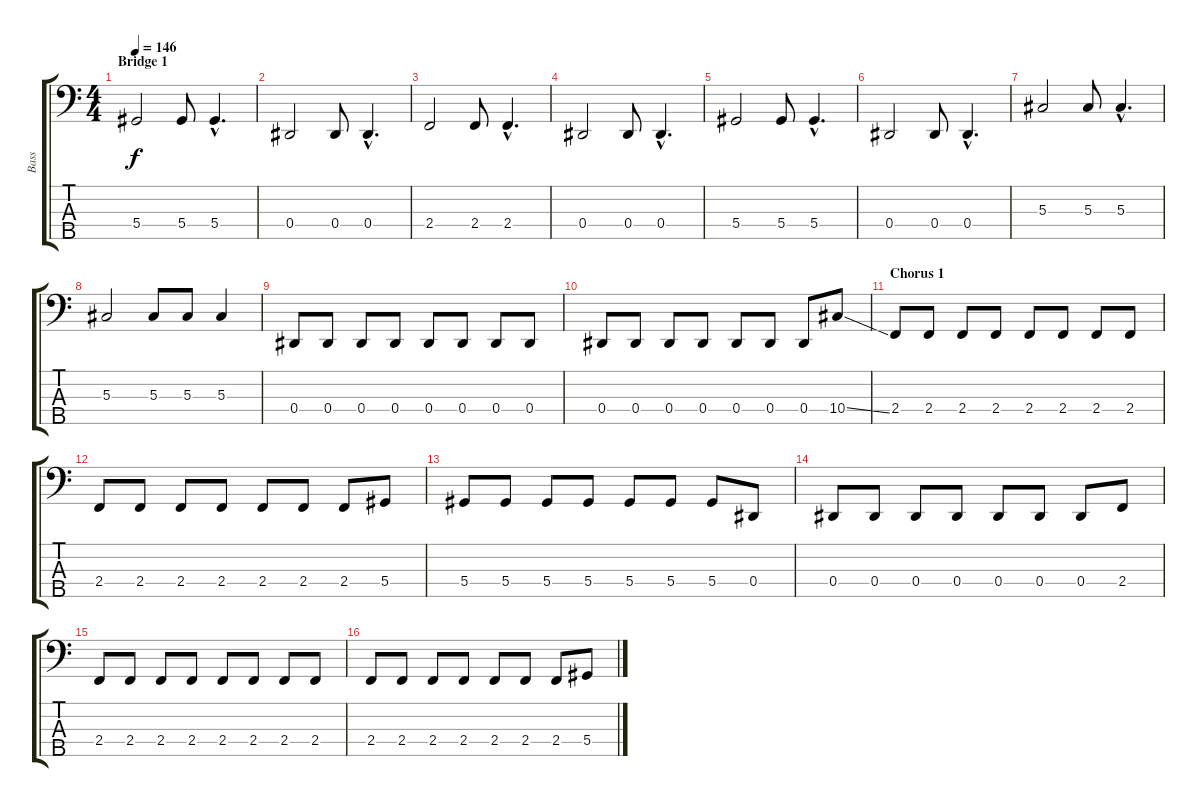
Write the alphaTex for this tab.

\track ("Bass" "Bass") {instrument electricbasspick}
\staff {score tabs}
\tuning (Gb2 Db2 Ab1 Eb1 Bb0) {hide}
\ts (4 4)
\section ("" "Bridge 1")
\tempo 146
\clef f4
\ks c
5.4.2{dy f} 5.4.8 5.4{hac}.4{d} |
0.4.2 0.4.8 0.4{hac}.4{d} |
2.4.2 2.4.8 2.4{hac}.4{d} |
0.4.2 0.4.8 0.4{hac}.4{d} |
5.4.2 5.4.8 5.4{hac}.4{d} |
0.4.2 0.4.8 0.4{hac}.4{d} |
5.3.2 5.3.8 5.3{hac}.4{d} |
5.3.2 5.3.8 5.3.8 5.3.4 |
0.4.8 0.4.8 0.4.8 0.4.8 0.4.8 0.4.8 0.4.8 0.4.8 |
0.4.8 0.4.8 0.4.8 0.4.8 0.4.8 0.4.8 0.4.8 10.4{ss}.8 |
\section ("" "Chorus 1")
2.4.8 2.4.8 2.4.8 2.4.8 2.4.8 2.4.8 2.4.8 2.4.8 |
2.4.8 2.4.8 2.4.8 2.4.8 2.4.8 2.4.8 2.4.8 5.4.8 |
5.4.8 5.4.8 5.4.8 5.4.8 5.4.8 5.4.8 5.4.8 0.4.8 |
0.4.8 0.4.8 0.4.8 0.4.8 0.4.8 0.4.8 0.4.8 2.4.8 |
2.4.8 2.4.8 2.4.8 2.4.8 2.4.8 2.4.8 2.4.8 2.4.8 |
2.4.8 2.4.8 2.4.8 2.4.8 2.4.8 2.4.8 2.4.8 5.4.8
